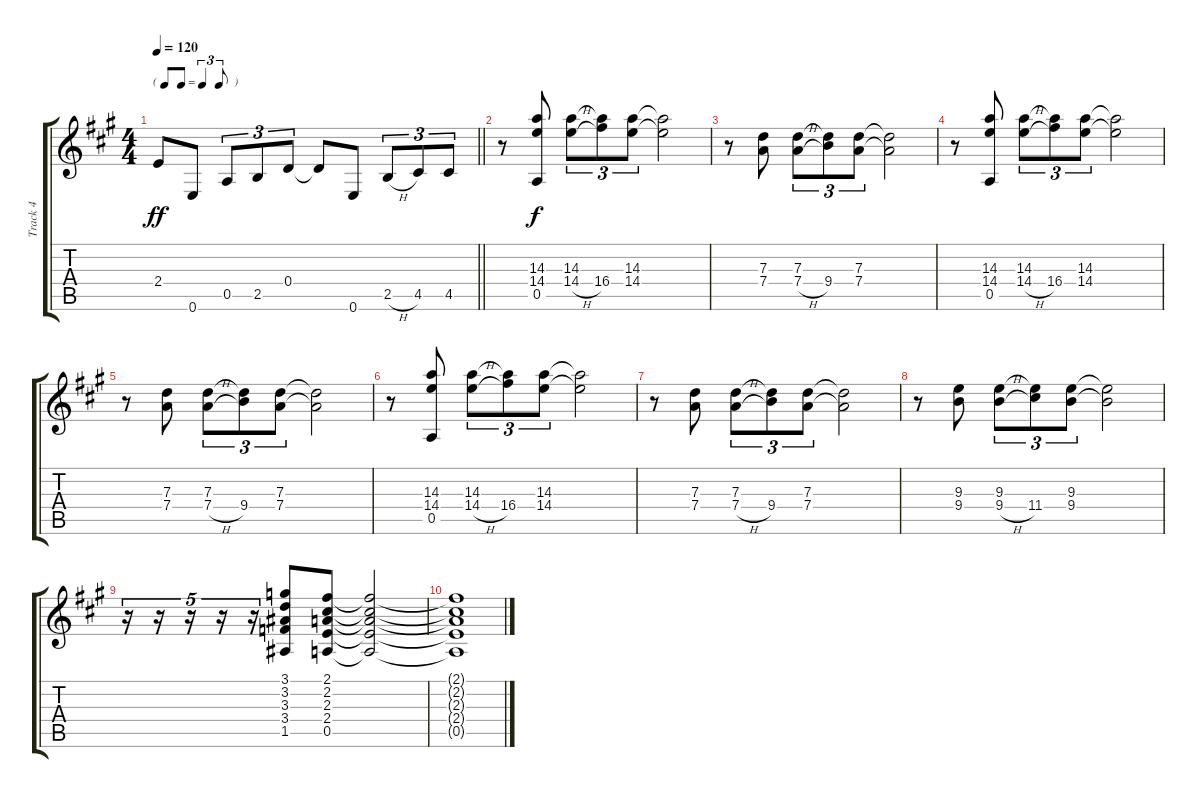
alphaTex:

\track ("Track 4" "Track 4") {instrument overdrivenguitar}
\staff {score tabs}
\tuning (E4 B3 G3 D3 A2 E2) {hide}
\ts (4 4)
\tf triplet8th
\tempo 120
\clef g2
\barLineRight lightlight
\ks a
2.4{t}.8{dy ff} 0.6.8 0.5.8{tu (3 2)} 2.5.8{tu (3 2)} 0.4.8{tu (3 2)} 0.4{t}.8 0.6.8 2.5{h}.8{tu (3 2)} 4.5.8{tu (3 2)} 4.5.8{tu (3 2)} |
r.8 (14.3 14.4 0.5).8{dy f} (14.3 14.4{h}).8{tu (3 2)} (14.3{t} 16.4).8{tu (3 2)} (14.3 14.4).8{tu (3 2)} (14.3{t} 14.4{t}).2 |
r.8 (7.3 7.4).8 (7.3 7.4{h}).8{tu (3 2)} (7.3{t} 9.4).8{tu (3 2)} (7.3 7.4).8{tu (3 2)} (7.3{t} 7.4{t}).2 |
r.8 (14.3 14.4 0.5).8 (14.3 14.4{h}).8{tu (3 2)} (14.3{t} 16.4).8{tu (3 2)} (14.3 14.4).8{tu (3 2)} (14.3{t} 14.4{t}).2 |
r.8 (7.3 7.4).8 (7.3 7.4{h}).8{tu (3 2)} (7.3{t} 9.4).8{tu (3 2)} (7.3 7.4).8{tu (3 2)} (7.3{t} 7.4{t}).2 |
r.8 (14.3 14.4 0.5).8 (14.3 14.4{h}).8{tu (3 2)} (14.3{t} 16.4).8{tu (3 2)} (14.3 14.4).8{tu (3 2)} (14.3{t} 14.4{t}).2 |
r.8 (7.3 7.4).8 (7.3 7.4{h}).8{tu (3 2)} (7.3{t} 9.4).8{tu (3 2)} (7.3 7.4).8{tu (3 2)} (7.3{t} 7.4{t}).2 |
r.8 (9.3 9.4).8 (9.3 9.4{h}).8{tu (3 2)} (9.3{t} 11.4).8{tu (3 2)} (9.3 9.4).8{tu (3 2)} (9.3{t} 9.4{t}).2 |
r.16{tu (5 4)} r.16{tu (5 4)} r.16{tu (5 4)} r.16{tu (5 4)} r.16{tu (5 4)} (3.1 3.2 3.3 3.4 1.5).8 (2.1 2.2 2.3 2.4 0.5).8 (2.1{t} 2.2{t} 2.3{t} 2.4{t} 0.5{t}).2 |
(2.1{t} 2.2{t} 2.3{t} 2.4{t} 0.5{t}).1
